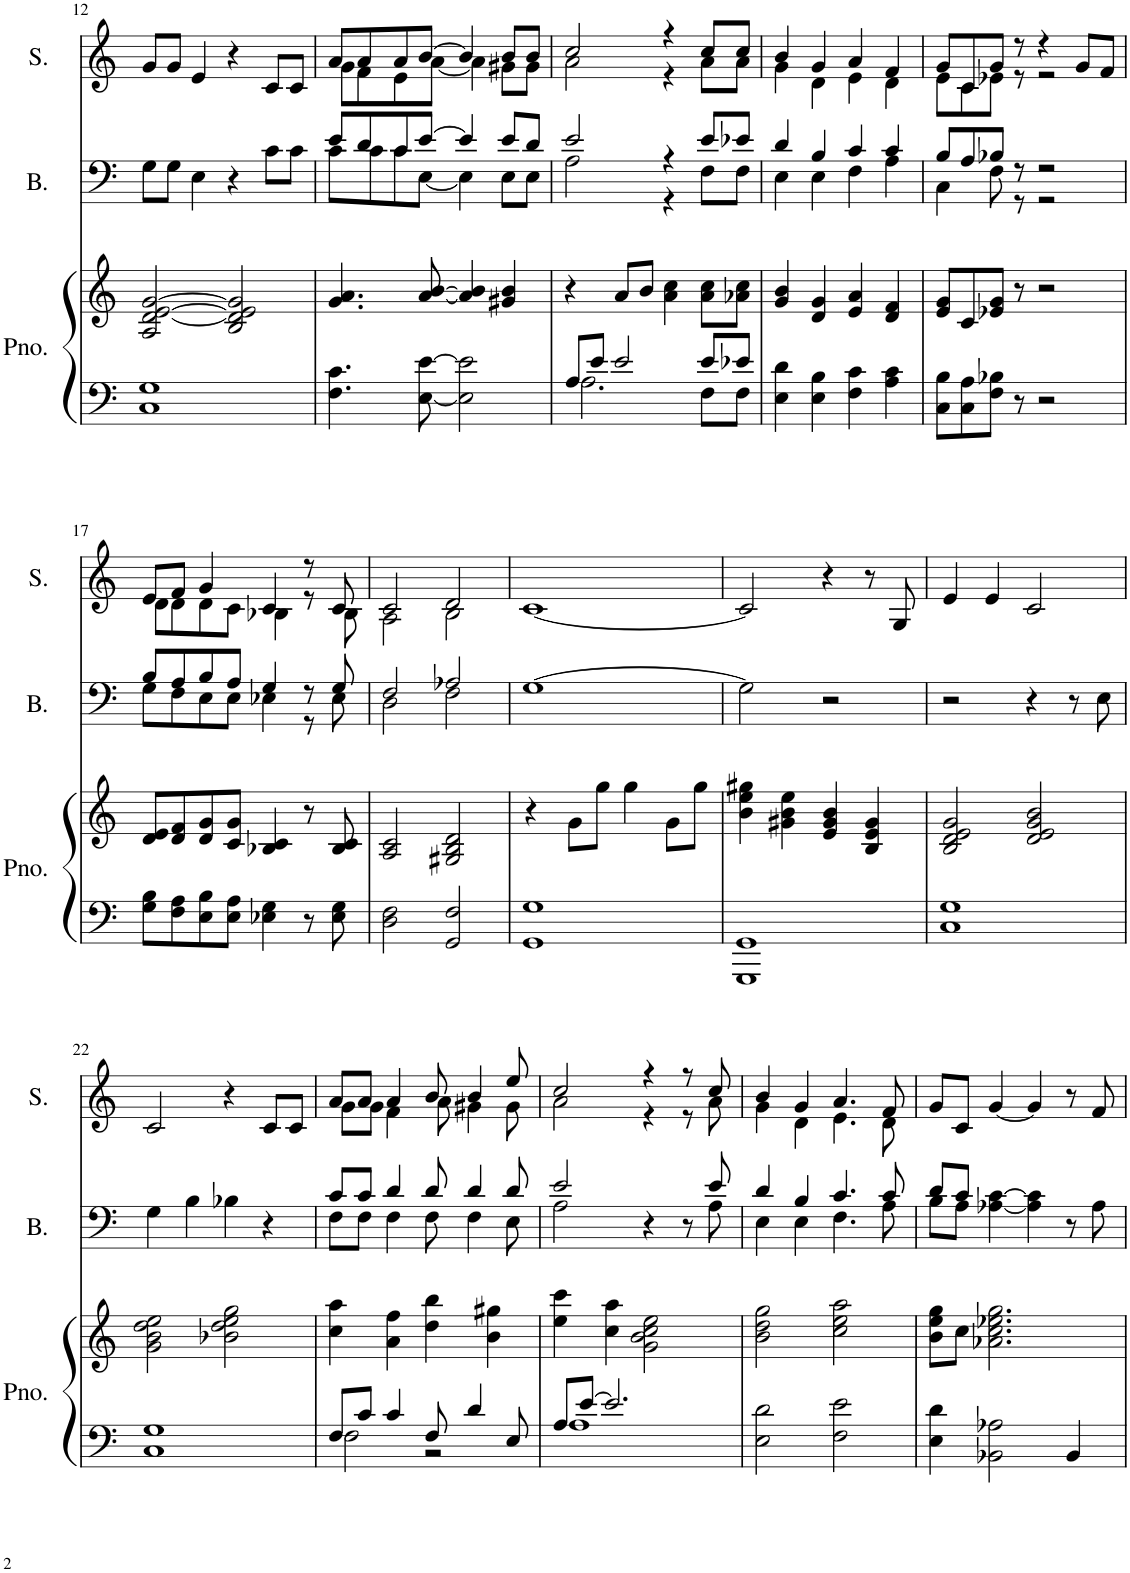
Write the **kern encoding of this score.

**kern	**kern	**kern	**kern
*part3	*part3	*part2	*part1
*staff4	*staff3	*staff2	*staff1
*I"Klavier	*	*I"Bass	*I"Sopran
*	*	*I'B.	*I'S.
!!LO:PB:g=z
*clefF4	*clefG2	*clefF4	*clefG2
*	*	*ITrd8c14	*ITrd1c2
*k[]	*k[]	*k[]	*k[]
*M4/4	*M4/4	*M4/4	*M4/4
=12	=12	=12	=12
1C 1G	2A/ [2d/ [2e/ [2g/	8G\L	8g/L
.	.	8G\J	8g/J
.	.	4E\	4e/
.	2B/ 2d/] 2e/] 2g/]	4r	4r
.	.	8c\L	8c/L
.	.	8c\J	8c/J
=13	=13	=13	=13
*	*	*^	*^
4.F\ 4.c\	4.g/ 4.a/	8e/L	8c\L	8a/L	8g\L
.	.	8d/	8c\	8a/	8f\
.	.	8c/	8c\	8a/	8e\
[8E\ [8e\	[8a/ [8b/	[8e/J	[8E\J	[8b/J	[8a\J
2E\] 2e\]	4a/] 4b/]	4e/]	4E\]	4b/]	4a\]
.	4g#X/ 4b/	8e/L	8E\L	8b/L	8g#X\L
.	.	8d/J	8E\J	8b/J	8g#\J
=14	=14	=14	=14	=14	=14
*^	*	*	*	*	*
8A/L	2.A\	4r	2e/	2A\	2cc/	2a\
8e/J	.	.	.	.	.	.
2e/	.	8a/L	.	.	.	.
.	.	8b/J	.	.	.	.
.	.	4a\ 4cc\	4r	4r	4r	4r
8e/L	8F\L	8a\ 8cc\L	8e/L	8F\L	8cc/L	8a\L
8e-X/J	8F\J	8a-X\ 8cc\J	8e-X/J	8F\J	8cc/J	8a\J
*v	*v	*	*	*	*	*
=15	=15	=15	=15	=15	=15
4E\ 4d\	4g/ 4b/	4d/	4E\	4b/	4g\
4E\ 4B\	4d/ 4g/	4B/	4E\	4g/	4d\
4F\ 4c\	4e/ 4a/	4c/	4F\	4a/	4e\
4A\ 4c\	4d/ 4f/	4c/	4A\	4f/	4d\
=16	=16	=16	=16	=16	=16
8C\ 8B\L	8e/ 8g/L	8B/L	4C\	8g/L	8e\L
8C\ 8A\	8c/	8A/	.	8c/	8c\
8F\ 8B-X\J	8e-X/ 8g/J	8B-X/J	8F\	8g/J	8e-X\J
8r	8r	8r	8r	8r	8r
2r	2r	2r	2r	4r	2r
.	.	.	.	8g/L	.
.	.	.	.	8f/J	.
!!LO:LB:g=z	!!
=17	=17	=17	=17	=17	=17
8G\ 8B\L	8d/ 8e/L	8B/L	8G\L	8e/L	8d\L
8F\ 8A\	8d/ 8f/	8A/	8F\	8f/J	8d\
8E\ 8B\	8d/ 8g/	8B/	8E\	4g/	8d\
8E\ 8A\J	8c/ 8g/J	8A/J	8E\J	.	8c\J
4E-X\ 4G\	4B-X/ 4c/	4G/	4E-X\	4c/	4B-X\
8r	8r	8r	8r	8r	8r
8E-\ 8G\	8B-/ 8c/	8G/	8E-\	8c/	8B-\
=18	=18	=18	=18	=18	=18
2D\ 2F\	2A/ 2c/	2F/	2D\	2c/	2A\
2GG/ 2F/	2G#X/ 2B/ 2d/	2A-X/	2F\	2d/	2B\
*	*	*v	*v	*	*
*	*	*	*v	*v
=19	=19	=19	=19
1GG 1G	4r	[1G	[1c
.	8g\L	.	.
.	8gg\J	.	.
.	4gg\	.	.
.	8g\L	.	.
.	8gg\J	.	.
=20	=20	=20	=20
1GGG 1GG	4b\ 4ee\ 4gg#X\	2G\]	2c/]
.	4g#X\ 4b\ 4ee\	.	.
.	4e/ 4g#/ 4b/	2r	4r
.	4B/ 4e/ 4g#/	.	8r
.	.	.	8G/
=21	=21	=21	=21
1C 1G	2B/ 2d/ 2e/ 2g/	2r	4e/
.	.	.	4e/
.	2d/ 2e/ 2g/ 2b/	4r	2c/
.	.	8r	.
.	.	8E\	.
!!LO:LB:g=z
=22	=22	=22	=22
1C 1G	2g\ 2b\ 2dd\ 2ee\	4G\	2c/
.	.	4B\	.
.	2b-X\ 2dd\ 2ee\ 2gg\	4B-X\	4r
.	.	4r	8c/L
.	.	.	8c/J
=23	=23	=23	=23
*^	*	*^	*^
8F/L	2F\	4cc\ 4aa\	8c/L	8F\L	8a/L	8g\L
8c/J	.	.	8c/J	8F\J	8a/J	8g\J
4c/	.	4a\ 4ff\	4d/	4F\	4a/	4f\
8F/	2r	4dd\ 4bb\	8d/	8F\	8b/	8a\
4d/	.	.	4d/	4F\	4b/	4g#X\
.	.	4b\ 4gg#X\	.	.	.	.
8E/	.	.	8d/	8E\	8ee/	8g#\
=24	=24	=24	=24	=24	=24	=24
8A/L	1A	4ee\ 4ccc\	2e/	2A\	2cc/	2a\
[8e/J	.	.	.	.	.	.
2.e/]	.	4cc\ 4aa\	.	.	.	.
.	.	2g\ 2b\ 2cc\ 2ee\	4r	4.ryy	4r	4r
.	.	.	8r	.	8r	8r
.	.	.	8e/	8A\	8cc/	8a\
*v	*v	*	*	*	*	*
=25	=25	=25	=25	=25	=25
2E\ 2d\	2b\ 2dd\ 2gg\	4d/	4E\	4b/	4g\
.	.	4B/	4E\	4g/	4d\
2F\ 2e\	2cc\ 2ee\ 2aa\	4.c/	4.F\	4.a/	4.e\
.	.	8c/	8A\	8f/	8d\
*	*	*	*	*v	*v
=26	=26	=26	=26	=26
4E\ 4d\	8b\ 8ee\ 8gg\L	8d/L	8B\L	8g/L
.	8cc\J	8c/J	8A\J	8c/J
2BB-X\ 2A-X\	2.a-X\ 2.cc\ 2.ee-X\ 2.gg\	[4A-X\ [4c\	2.ryy	[4g/
.	.	4A-\] 4c\]	.	4g/]
4BB-/	.	8r	.	8r
.	.	8A-\	.	8f/
*	*	*v	*v	*
=	=	=	=
*-	*-	*-	*-
